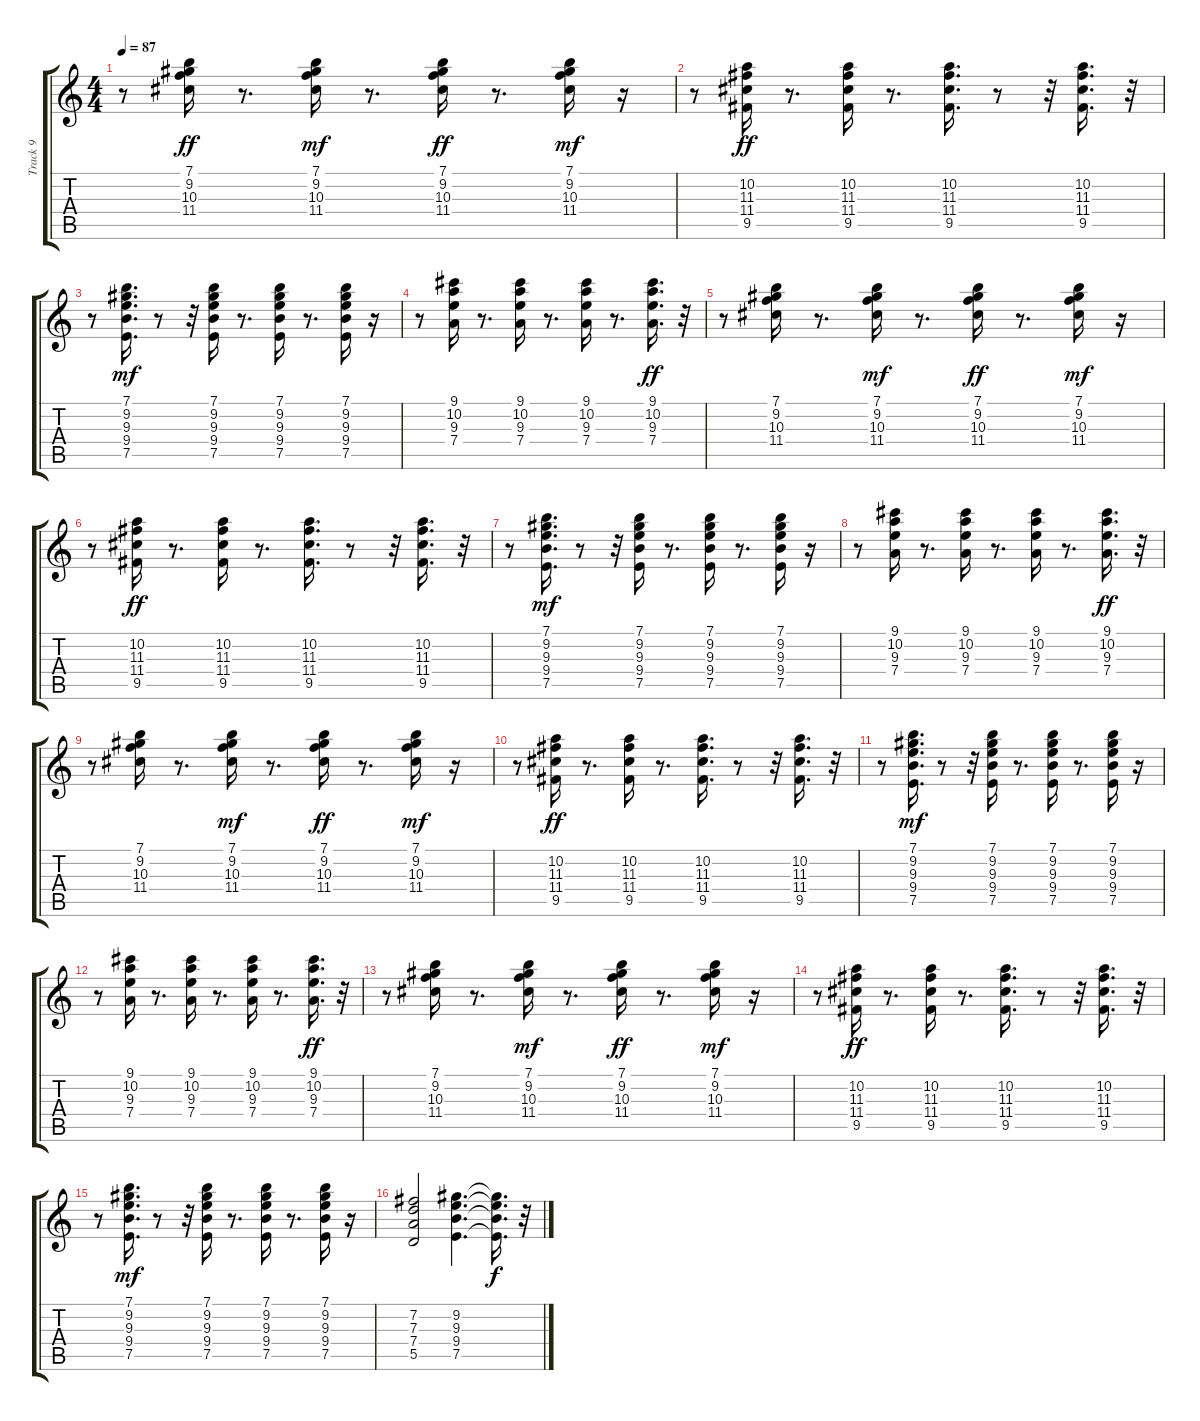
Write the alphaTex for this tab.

\track ("Track 9" "Track 9") {instrument electricguitarjazz}
\staff {score tabs}
\tuning (E4 B3 G3 D3 A2 E2) {hide}
\ts (4 4)
\tempo 87
\clef g2
\ks c
r.8{dy ff} (7.1 9.2 10.3 11.4).16 r.8{d} (7.1 9.2 10.3 11.4).16{dy mf} r.8{d} (7.1 9.2 10.3 11.4).16{dy ff} r.8{d} (7.1 9.2 10.3 11.4).16{dy mf} r.16 |
r.8 (10.2 11.3 11.4 9.5).16{dy ff} r.8{d} (10.2 11.3 11.4 9.5).16 r.8{d} (10.2 11.3 11.4 9.5).16{d} r.8 r.32 (10.2 11.3 11.4 9.5).16{d} r.32 |
r.8 (7.1 9.2 9.3 9.4 7.5).16{d dy mf} r.8 r.32 (7.1 9.2 9.3 9.4 7.5).16 r.8{d} (7.1 9.2 9.3 9.4 7.5).16 r.8{d} (7.1 9.2 9.3 9.4 7.5).16 r.16 |
r.8 (9.1 10.2 9.3 7.4).16 r.8{d} (9.1 10.2 9.3 7.4).16 r.8{d} (9.1 10.2 9.3 7.4).16 r.8{d} (9.1 10.2 9.3 7.4).16{d dy ff} r.32 |
r.8 (7.1 9.2 10.3 11.4).16 r.8{d} (7.1 9.2 10.3 11.4).16{dy mf} r.8{d} (7.1 9.2 10.3 11.4).16{dy ff} r.8{d} (7.1 9.2 10.3 11.4).16{dy mf} r.16 |
r.8 (10.2 11.3 11.4 9.5).16{dy ff} r.8{d} (10.2 11.3 11.4 9.5).16 r.8{d} (10.2 11.3 11.4 9.5).16{d} r.8 r.32 (10.2 11.3 11.4 9.5).16{d} r.32 |
r.8 (7.1 9.2 9.3 9.4 7.5).16{d dy mf} r.8 r.32 (7.1 9.2 9.3 9.4 7.5).16 r.8{d} (7.1 9.2 9.3 9.4 7.5).16 r.8{d} (7.1 9.2 9.3 9.4 7.5).16 r.16 |
r.8 (9.1 10.2 9.3 7.4).16 r.8{d} (9.1 10.2 9.3 7.4).16 r.8{d} (9.1 10.2 9.3 7.4).16 r.8{d} (9.1 10.2 9.3 7.4).16{d dy ff} r.32 |
r.8 (7.1 9.2 10.3 11.4).16 r.8{d} (7.1 9.2 10.3 11.4).16{dy mf} r.8{d} (7.1 9.2 10.3 11.4).16{dy ff} r.8{d} (7.1 9.2 10.3 11.4).16{dy mf} r.16 |
r.8 (10.2 11.3 11.4 9.5).16{dy ff} r.8{d} (10.2 11.3 11.4 9.5).16 r.8{d} (10.2 11.3 11.4 9.5).16{d} r.8 r.32 (10.2 11.3 11.4 9.5).16{d} r.32 |
r.8 (7.1 9.2 9.3 9.4 7.5).16{d dy mf} r.8 r.32 (7.1 9.2 9.3 9.4 7.5).16 r.8{d} (7.1 9.2 9.3 9.4 7.5).16 r.8{d} (7.1 9.2 9.3 9.4 7.5).16 r.16 |
r.8 (9.1 10.2 9.3 7.4).16 r.8{d} (9.1 10.2 9.3 7.4).16 r.8{d} (9.1 10.2 9.3 7.4).16 r.8{d} (9.1 10.2 9.3 7.4).16{d dy ff} r.32 |
r.8 (7.1 9.2 10.3 11.4).16 r.8{d} (7.1 9.2 10.3 11.4).16{dy mf} r.8{d} (7.1 9.2 10.3 11.4).16{dy ff} r.8{d} (7.1 9.2 10.3 11.4).16{dy mf} r.16 |
r.8 (10.2 11.3 11.4 9.5).16{dy ff} r.8{d} (10.2 11.3 11.4 9.5).16 r.8{d} (10.2 11.3 11.4 9.5).16{d} r.8 r.32 (10.2 11.3 11.4 9.5).16{d} r.32 |
r.8 (7.1 9.2 9.3 9.4 7.5).16{d dy mf} r.8 r.32 (7.1 9.2 9.3 9.4 7.5).16 r.8{d} (7.1 9.2 9.3 9.4 7.5).16 r.8{d} (7.1 9.2 9.3 9.4 7.5).16 r.16 |
(7.2 7.3 7.4 5.5).2 (9.2 9.3 9.4 7.5).4{d} (9.2{t} 9.3{t} 9.4{t} 7.5{t}).16{d dy f} r.32
